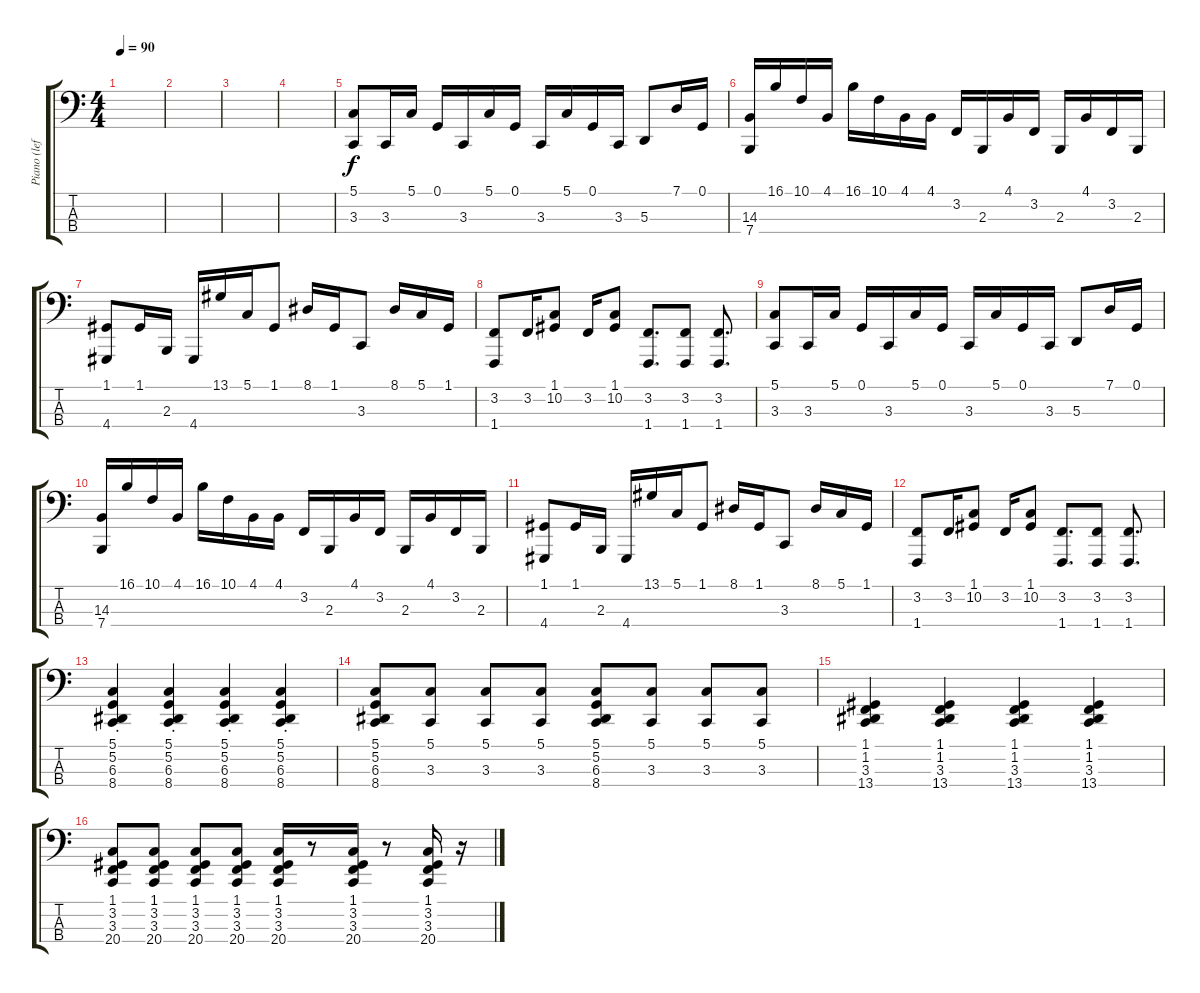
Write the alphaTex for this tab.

\track ("Piano (left hand)" "Piano (lef") {instrument acousticgrandpiano}
\staff {score tabs}
\tuning (G2 D2 A1 E1) {hide}
\ts (4 4)
\tempo 90
\clef f4
\ks c
|
|
|
|
(5.1 3.3).8 3.3.16 5.1.16 0.1.16 3.3.16 5.1.16 0.1.16 3.3.16 5.1.16 0.1.16 3.3.16 5.3.8 7.1.16 0.1.16 |
(14.3 7.4).16 16.1.16 10.1.16 4.1.16 16.1.16 10.1.16 4.1.16 4.1.16 3.2.16 2.3.16 4.1.16 3.2.16 2.3.16 4.1.16 3.2.16 2.3.16 |
(1.1 4.4).8 1.1.16 2.3.16 4.4.16 13.1.16 5.1.16 1.1.8 8.1.16 1.1.16 3.3.8 8.1.16 5.1.16 1.1.16 |
(3.2 1.4).8 3.2.16 (1.1 10.2).8 3.2.16 (1.1 10.2).8 (3.2 1.4).8{d} (3.2 1.4).8 (3.2 1.4).8{d} |
(5.1 3.3).8 3.3.16 5.1.16 0.1.16 3.3.16 5.1.16 0.1.16 3.3.16 5.1.16 0.1.16 3.3.16 5.3.8 7.1.16 0.1.16 |
(14.3 7.4).16 16.1.16 10.1.16 4.1.16 16.1.16 10.1.16 4.1.16 4.1.16 3.2.16 2.3.16 4.1.16 3.2.16 2.3.16 4.1.16 3.2.16 2.3.16 |
(1.1 4.4).8 1.1.16 2.3.16 4.4.16 13.1.16 5.1.16 1.1.8 8.1.16 1.1.16 3.3.8 8.1.16 5.1.16 1.1.16 |
(3.2 1.4).8 3.2.16 (1.1 10.2).8 3.2.16 (1.1 10.2).8 (3.2 1.4).8{d} (3.2 1.4).8 (3.2 1.4).8{d} |
(5.1{st} 5.2{st} 6.3{st} 8.4{st}).4 (5.1{st} 5.2{st} 6.3{st} 8.4{st}).4 (5.1{st} 5.2{st} 6.3{st} 8.4{st}).4 (5.1{st} 5.2{st} 6.3{st} 8.4{st}).4 |
(5.1 5.2 6.3 8.4).8 (5.1 3.3).8 (5.1 3.3).8 (5.1 3.3).8 (5.1 5.2 6.3 8.4).8 (5.1 3.3).8 (5.1 3.3).8 (5.1 3.3).8 |
(1.1 1.2 3.3 13.4).4 (1.1 1.2 3.3 13.4).4 (1.1 1.2 3.3 13.4).4 (1.1 1.2 3.3 13.4).4 |
(1.1 3.2 3.3 20.4).8 (1.1 3.2 3.3 20.4).8 (1.1 3.2 3.3 20.4).8 (1.1 3.2 3.3 20.4).8 (1.1 3.2 3.3 20.4).16 r.8 (1.1 3.2 3.3 20.4).16 r.8 (1.1 3.2 3.3 20.4).16 r.16
